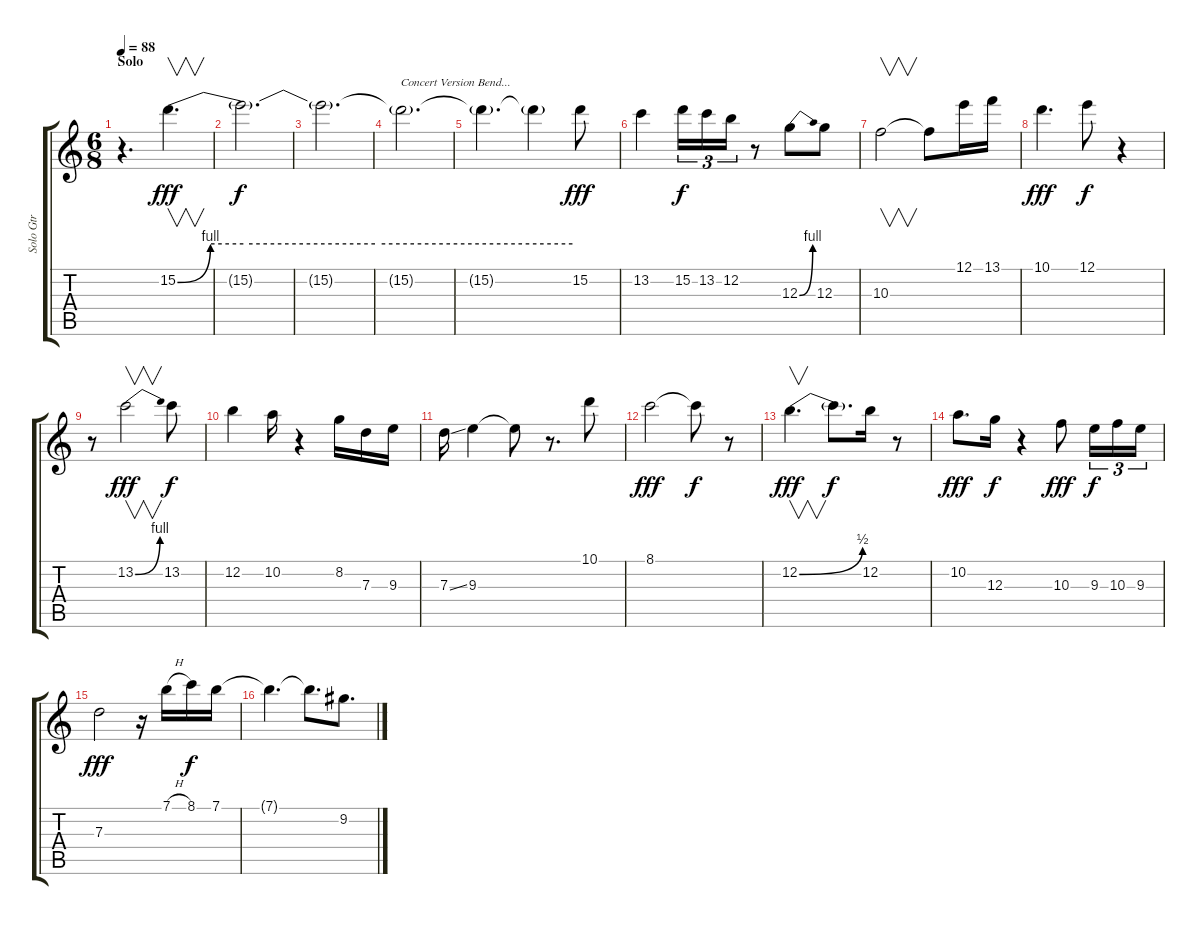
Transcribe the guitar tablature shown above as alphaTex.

\track ("Solo Gtr            " "Solo Gtr  ") {instrument distortionguitar}
\staff {score tabs}
\tuning (E4 B3 G3 D3 A2 E2) {hide}
\ts (6 8)
\section ("" "Solo")
\tempo 88
\clef g2
\ks c
r.4{d dy f} 15.2{be (custom 0 0 5 4 10 4 30 4 60 4)}.4{v d dy fff} |
15.2{t}.2{d dy f} |
15.2{t}.2{d} |
15.2{t}.2{d txt "Concert Version Bend..."} |
15.2{t}.4{d} 15.2{t}.4 15.2.8{dy fff} |
13.2.4 15.2.16{tu (3 2) dy f} 13.2.16{tu (3 2)} 12.2.16{tu (3 2)} r.8 12.3{be (bend 0 0 60 4)}.8 12.3.8 |
10.3.2{v} 10.3{t}.8 12.1.16 13.1.16 |
10.1.4{d dy fff} 12.1.8{dy f} r.4 |
r.8 13.2{be (bend 0 0 60 4)}.2{v dy fff} 13.2.8{dy f} |
12.2.4 10.2.16 r.4 8.2.16 7.3.16 9.3.16 |
7.3{ss}.16 9.3.4 9.3{t}.8 r.8{d} 10.1.8 |
8.1.2{dy fff} 8.1{t}.8{dy f} r.8 |
12.2{be (bend 0 0 60 2)}.4{v d dy fff} 12.2{t}.8{d dy f} 12.2.16 r.8 |
10.2.8{d dy fff} 12.3.16{dy f} r.4 10.3.8{dy fff} 9.3.16{tu (3 2) dy f} 10.3.16{tu (3 2)} 9.3.16{tu (3 2)} |
7.3.2{dy fff} r.16 7.1{h}.16 8.1.16{dy f} 7.1.16 |
7.1{t}.4{d} 7.1{t}.8{d} 9.2.8{d}
